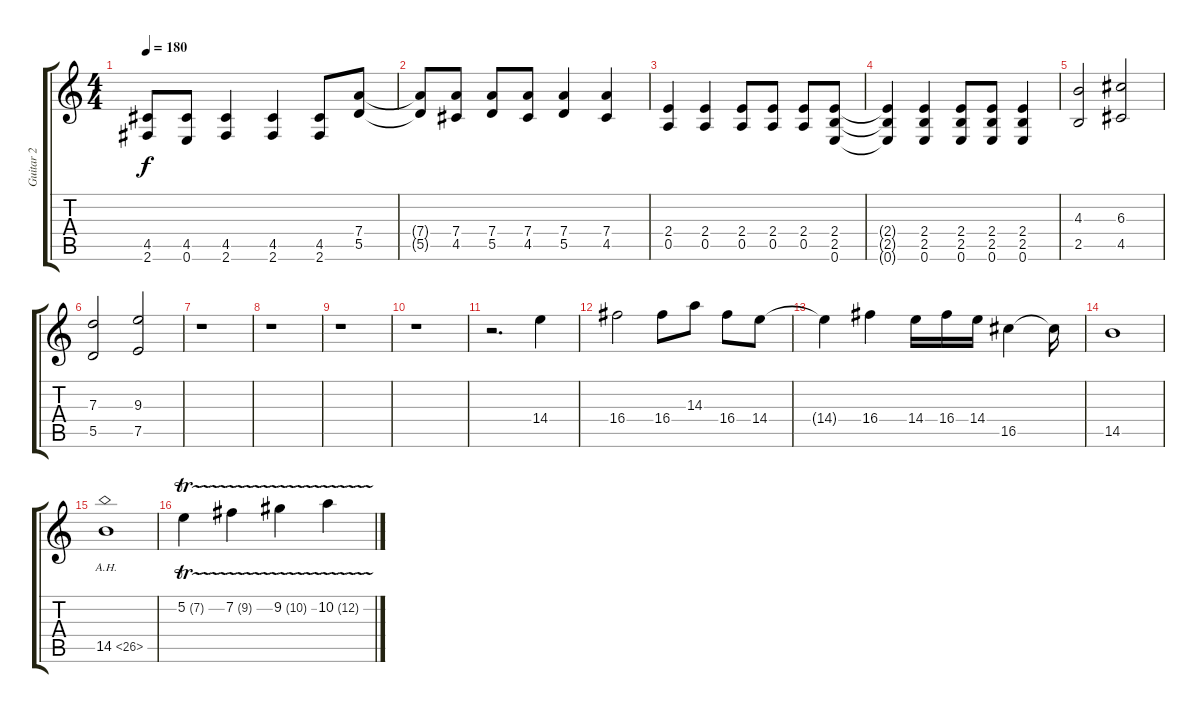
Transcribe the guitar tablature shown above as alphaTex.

\track ("Guitar 2" "Guitar 2") {instrument overdrivenguitar}
\staff {score tabs}
\tuning (E4 B3 G3 D3 A2 E2) {hide}
\ts (4 4)
\tempo 180
\clef g2
\ks c
(4.5 2.6).8{dy f} (4.5 0.6).8 (4.5 2.6).4 (4.5 2.6).4 (4.5 2.6).8 (7.4 5.5).8 |
(7.4{t} 5.5{t}).8 (7.4 4.5).8 (7.4 5.5).8 (7.4 4.5).8 (7.4 5.5).4 (7.4 4.5).4 |
(2.4 0.5).4 (2.4 0.5).4 (2.4 0.5).8 (2.4 0.5).8 (2.4 0.5).8 (2.4 2.5 0.6).8 |
(2.4{t} 2.5{t} 0.6{t}).4 (2.4 2.5 0.6).4 (2.4 2.5 0.6).8 (2.4 2.5 0.6).8 (2.4 2.5 0.6).4 |
(4.3 2.5).2 (6.3 4.5).2 |
(7.3 5.5).2 (9.3 7.5).2 |
r.1 |
r.1 |
r.1 |
r.1 |
r.2{d} 14.4.4 |
16.4.2 16.4.8 14.3.8 16.4.8 14.4.8 |
14.4{t}.4 16.4.4 14.4.16 16.4.16 14.4.16 16.5.4 16.5{t}.16 |
14.5.1 |
14.5{ah 12}.1 |
5.2{tr (7 16)}.4 7.2{tr (9 16)}.4 9.2{tr (10 16)}.4 10.2{tr (12 16)}.4
